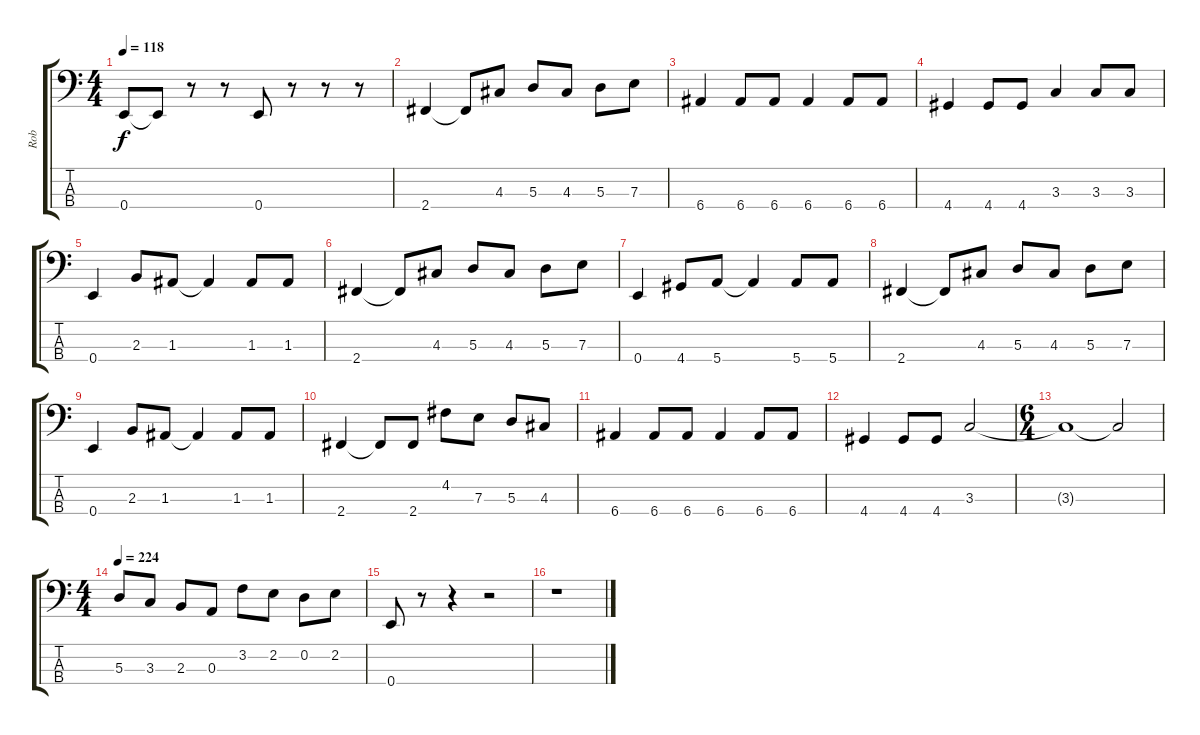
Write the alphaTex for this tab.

\track ("Rob" "Rob") {instrument electricbassfinger}
\staff {score tabs}
\tuning (G2 D2 A1 E1) {hide}
\ts (4 4)
\tempo 118
\clef f4
\ks c
0.4.8{dy f} 0.4{t}.8 r.8 r.8 0.4.8 r.8 r.8 r.8 |
2.4.4 2.4{t}.8 4.3.8 5.3.8 4.3.8 5.3.8 7.3.8 |
6.4.4 6.4.8 6.4.8 6.4.4 6.4.8 6.4.8 |
4.4.4 4.4.8 4.4.8 3.3.4 3.3.8 3.3.8 |
0.4.4 2.3.8 1.3.8 1.3{t}.4 1.3.8 1.3.8 |
2.4.4 2.4{t}.8 4.3.8 5.3.8 4.3.8 5.3.8 7.3.8 |
0.4.4 4.4.8 5.4.8 5.4{t}.4 5.4.8 5.4.8 |
2.4.4 2.4{t}.8 4.3.8 5.3.8 4.3.8 5.3.8 7.3.8 |
0.4.4 2.3.8 1.3.8 1.3{t}.4 1.3.8 1.3.8 |
2.4.4 2.4{t}.8 2.4.8 4.2.8 7.3.8 5.3.8 4.3.8 |
6.4.4 6.4.8 6.4.8 6.4.4 6.4.8 6.4.8 |
4.4.4 4.4.8 4.4.8 3.3.2 |
\ts (6 4)
3.3{t}.1 3.3{t}.2 |
\ts (4 4)
\tempo 224
5.3.8 3.3.8 2.3.8 0.3.8 3.2.8 2.2.8 0.2.8 2.2.8 |
0.4.8 r.8 r.4 r.2 |
r.1
